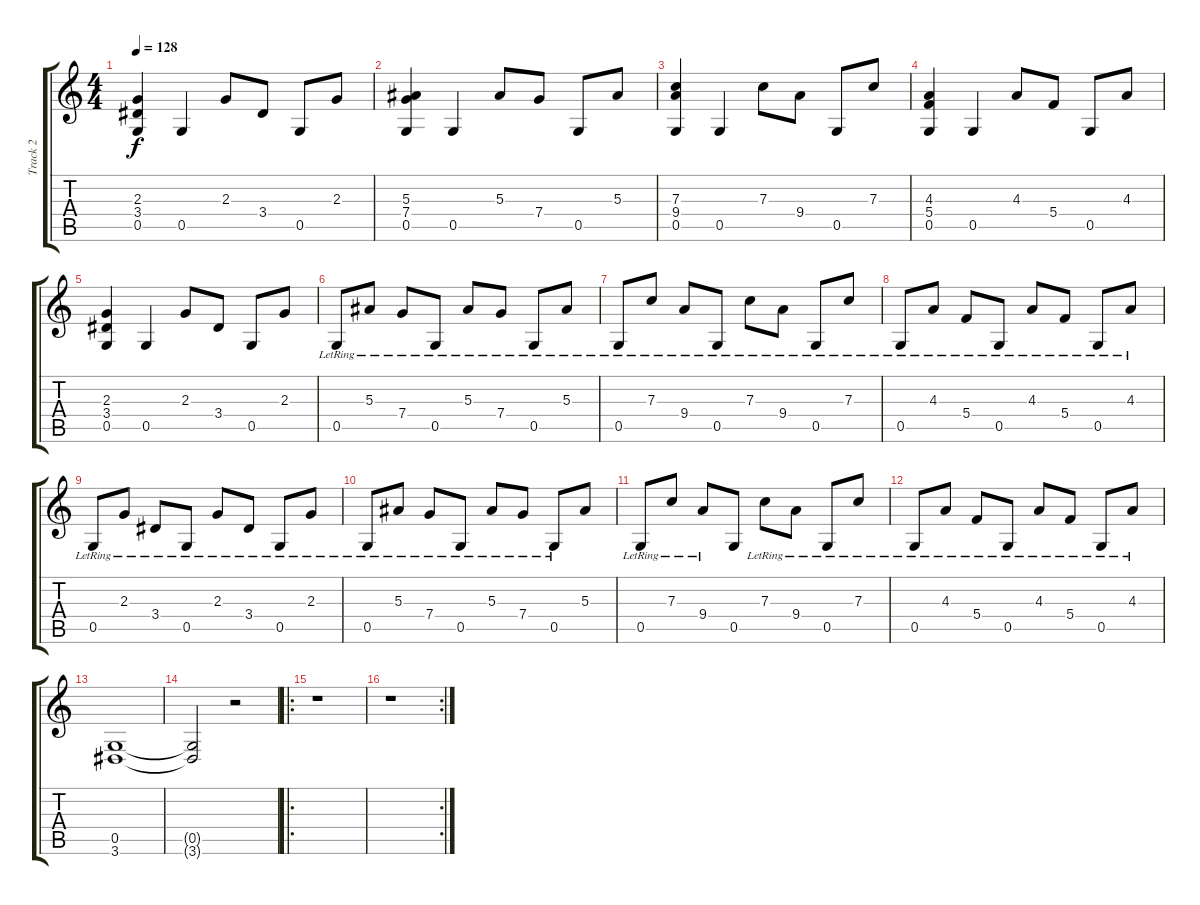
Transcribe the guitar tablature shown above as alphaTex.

\track ("Track 2" "Track 2") {instrument electricguitarmuted}
\staff {score tabs}
\tuning (D4 A3 F3 C3 G2 C2) {hide}
\ts (4 4)
\tempo 128
\clef g2
\ks c
(2.3 3.4 0.5).4{dy f} 0.5.4 2.3.8 3.4.8 0.5.8 2.3.8 |
(5.3 7.4 0.5).4 0.5.4 5.3.8 7.4.8 0.5.8 5.3.8 |
(7.3 9.4 0.5).4 0.5.4 7.3.8 9.4.8 0.5.8 7.3.8 |
(4.3 5.4 0.5).4 0.5.4 4.3.8 5.4.8 0.5.8 4.3.8 |
(2.3 3.4 0.5).4 0.5.4 2.3.8 3.4.8 0.5.8 2.3.8 |
0.5{lr}.8{volume 11 instrument electricguitarclean} 5.3{lr}.8 7.4{lr}.8 0.5{lr}.8 5.3{lr}.8 7.4{lr}.8 0.5{lr}.8 5.3{lr}.8 |
0.5{lr}.8 7.3{lr}.8 9.4{lr}.8 0.5{lr}.8 7.3{lr}.8 9.4{lr}.8 0.5{lr}.8 7.3{lr}.8 |
0.5{lr}.8 4.3{lr}.8 5.4{lr}.8 0.5{lr}.8 4.3{lr}.8 5.4{lr}.8 0.5{lr}.8 4.3{lr}.8 |
0.5{lr}.8 2.3{lr}.8 3.4{lr}.8 0.5{lr}.8 2.3{lr}.8 3.4{lr}.8 0.5{lr}.8 2.3{lr}.8 |
0.5{lr}.8 5.3{lr}.8 7.4{lr}.8 0.5{lr}.8 5.3{lr}.8 7.4{lr}.8 0.5{lr}.8 5.3.8 |
0.5{lr}.8 7.3{lr}.8 9.4{lr}.8 0.5.8 7.3{lr}.8 9.4{lr}.8 0.5{lr}.8 7.3{lr}.8 |
0.5{lr}.8 4.3{lr}.8 5.4{lr}.8 0.5{lr}.8 4.3{lr}.8 5.4{lr}.8 0.5{lr}.8 4.3{lr}.8 |
(0.5 3.6).1 |
(0.5{t} 3.6{t}).2 r.2 |
\ro
r.1 |
\rc 2
r.1
